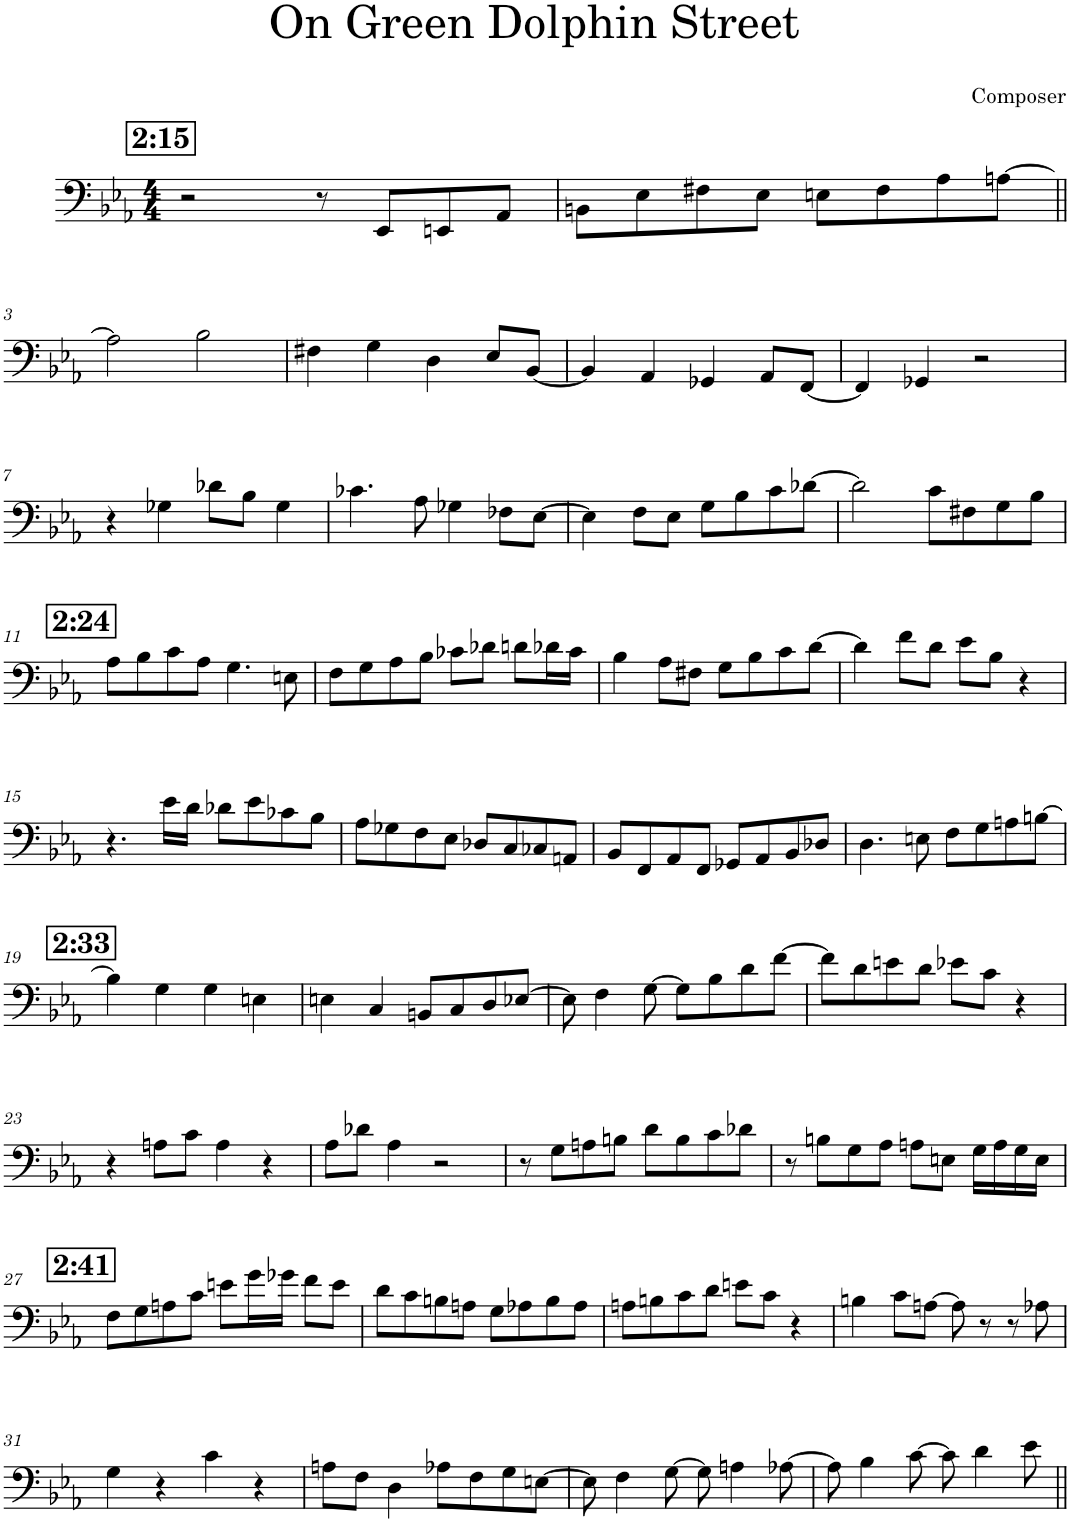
**kern
*part1
*staff1
*I"バリトン サクソフォーン
*clefF4
*ITrd12c21
*k[b-e-a-]
*M4/4
!!LO:REH:place=s1:a:B:cj:fs=14:t=2&colon;15
=1
2r
8r
8EE-/L
8EEn/
8AA-/J
=2
8BBn\L
8E-\
8F#X\
8E-\J
8En\L
8F#\
8A-\
[8An\J
!!LO:LB:g=z
=3||
2A\]
2B-\
=4
4F#X\
4G\
4D\
8E-/L
[8BB-/J
=5
4BB-/]
4AA-/
4GG-X/
8AA-/L
[8FF/J
=6
4FF/]
4GG-X/
2r
!!LO:LB:g=z
=7
4r
4G-X\
8d-X\L
8B-\J
4G-\
=8
4.c-X\
8A-\
4G-X\
8F-X\L
[8E-\J
=9
4E-\]
8F\L
8E-\J
8G\L
8B-\
8c\
[8d-X\J
=10
2d-\]
8c\L
8F#X\
8G\
8B-\J
!!LO:LB:g=z
!!LO:REH:place=s1:a:B:cj:fs=14:t=2&colon;24
=11
8A-\L
8B-\
8c\
8A-\J
4.G\
8En\
=12
8F\L
8G\
8A-\
8B-\J
8c-X\L
8d-X\J
8dn\L
16d-X\L
16c-\JJ
=13
4B-\
8A-\L
8F#X\J
8G\L
8B-\
8c\
[8d\J
=14
4d\]
8f\L
8d\J
8e-\L
8B-\J
4r
!!LO:LB:g=z
=15
4.r
16e-\LL
16d\JJ
8d-X\L
8e-\
8c-X\
8B-\J
=16
8A-\L
8G-X\
8F\
8E-\J
8D-X/L
8C/
8C-X/
8AAn/J
=17
8BB-/L
8FF/
8AA-/
8FF/J
8GG-X/L
8AA-/
8BB-/
8D-X/J
=18
4.D\
8En\
8F\L
8G\
8An\
[8Bn\J
!!LO:LB:g=z
!!LO:REH:place=s1:a:B:cj:fs=14:t=2&colon;33
=19
4B\]
4G\
4G\
4En\
=20
4En\
4C/
8BBn/L
8C/
8D/
[8E-X/J
=21
8E-\]
4F\
[8G\
8G\L]
8B-\
8d\
[8f\J
=22
8f\L]
8d\
8en\
8d\J
8e-X\L
8c\J
4r
!!LO:LB:g=z
=23
4r
8An\L
8c\J
4A\
4r
=24
8A-\L
8d-X\J
4A-\
2r
=25
8r
8G\L
8An\
8Bn\J
8d\L
8B\
8c\
8d-X\J
=26
8r
8Bn\L
8G\
8A-\J
8An\L
8En\J
16G\LL
16A\
16G\
16E\JJ
!!LO:LB:g=z
!!LO:REH:place=s1:a:B:cj:fs=14:t=2&colon;41
=27
8F\L
8G\
8An\
8c\J
8en\L
16g\L
16g-X\JJ
8f\L
8e\J
=28
8d\L
8c\
8Bn\
8An\J
8G\L
8A-X\
8B\
8A-\J
=29
8An\L
8Bn\
8c\
8d\J
8en\L
8c\J
4r
=30
4Bn\
8c\L
[8An\J
8A\]
8r
8r
8A-X\
!!LO:LB:g=z
=31
4G\
4r
4c\
4r
=32
8An\L
8F\J
4D\
8A-X\L
8F\
8G\
[8En\J
=33
8E\]
4F\
[8G\
8G\]
4An\
[8A-X\
=34
8A-\]
4B-\
[8c\
8c\]
4d\
8e-\
=||
*-
